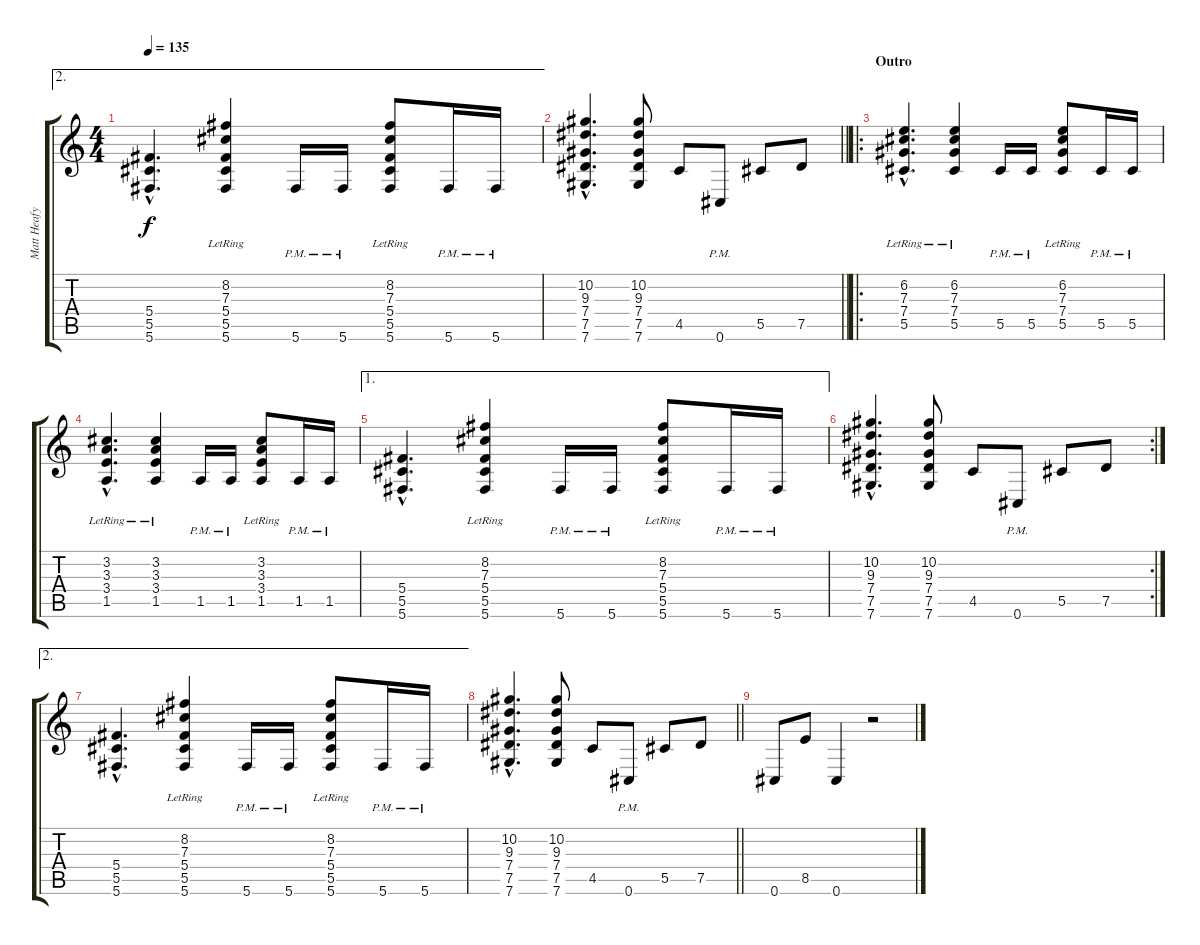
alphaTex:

\track ("Matt Heafy" "Matt Heafy") {instrument acousticguitarsteel}
\staff {score tabs}
\tuning (Eb4 Bb3 Gb3 Db3 Ab2 Db2) {hide}
\ae 2
\ts (4 4)
\tempo 135
\clef g2
\ks c
(5.4{hac} 5.5{hac} 5.6{hac}).4{d dy f} (8.2{lr} 7.3{lr} 5.4{lr} 5.5{lr} 5.6).4 5.6{pm}.16 5.6{pm}.16 (8.2{lr} 7.3{lr} 5.4{lr} 5.5 5.6).8 5.6{pm}.16 5.6{pm}.16 |
\barLineRight lightlight
(10.2{hac} 9.3{hac} 7.4{hac} 7.5{hac} 7.6{hac}).4{d} (10.2 9.3 7.4 7.5 7.6).8 4.5.8 0.6{pm}.8 5.5.8 7.5.8 |
\ro
\section ("" "Outro")
(6.2{hac lr} 7.3{hac lr} 7.4{hac lr} 5.5{hac lr}).4{d} (6.2{lr} 7.3{lr} 7.4{lr} 5.5{lr}).4 5.5{pm}.16 5.5{pm}.16 (6.2{lr} 7.3{lr} 7.4{lr} 5.5).8 5.5{pm}.16 5.5{pm}.16 |
(3.2{hac lr} 3.3{hac lr} 3.4{hac lr} 1.5{hac lr}).4{d} (3.2{lr} 3.3{lr} 3.4{lr} 1.5{lr}).4 1.5{pm}.16 1.5{pm}.16 (3.2{lr} 3.3{lr} 3.4{lr} 1.5).8 1.5{pm}.16 1.5{pm}.16 |
\ae 1
(5.4{hac} 5.5{hac} 5.6{hac}).4{d} (8.2{lr} 7.3{lr} 5.4{lr} 5.5{lr} 5.6).4 5.6{pm}.16 5.6{pm}.16 (8.2{lr} 7.3{lr} 5.4{lr} 5.5 5.6).8 5.6{pm}.16 5.6{pm}.16 |
\rc 2
(10.2{hac} 9.3{hac} 7.4{hac} 7.5{hac} 7.6{hac}).4{d} (10.2 9.3 7.4 7.5 7.6).8 4.5.8 0.6{pm}.8 5.5.8 7.5.8 |
\ae 2
(5.4{hac} 5.5{hac} 5.6{hac}).4{d} (8.2{lr} 7.3{lr} 5.4{lr} 5.5{lr} 5.6).4 5.6{pm}.16 5.6{pm}.16 (8.2{lr} 7.3{lr} 5.4{lr} 5.5 5.6).8 5.6{pm}.16 5.6{pm}.16 |
\barLineRight lightlight
(10.2{hac} 9.3{hac} 7.4{hac} 7.5{hac} 7.6{hac}).4{d} (10.2 9.3 7.4 7.5 7.6).8 4.5.8 0.6{pm}.8 5.5.8 7.5.8 |
0.6.8 8.5.8 0.6.4 r.2
